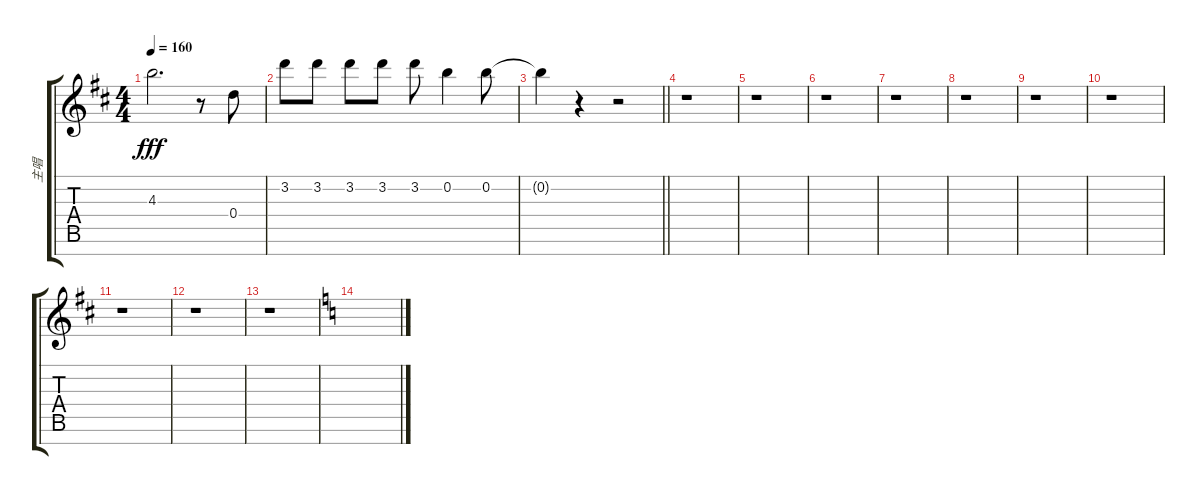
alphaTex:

\track ("主唱" "主唱") {instrument distortionguitar}
\staff {score tabs}
\tuning (E5 B4 G4 D4 A3 E3 B2) {hide}
\ts (4 4)
\tempo 160
\clef g2
\ks d
4.3.2{d dy fff} r.8 0.4.8 |
3.2.8 3.2.8 3.2.8 3.2.8 3.2.8 0.2.4 0.2.8 |
\barLineRight lightlight
0.2{t}.4 r.4 r.2 |
r.1 |
r.1 |
r.1 |
r.1 |
r.1 |
r.1 |
r.1 |
r.1 |
r.1 |
r.1 |
\ks c
